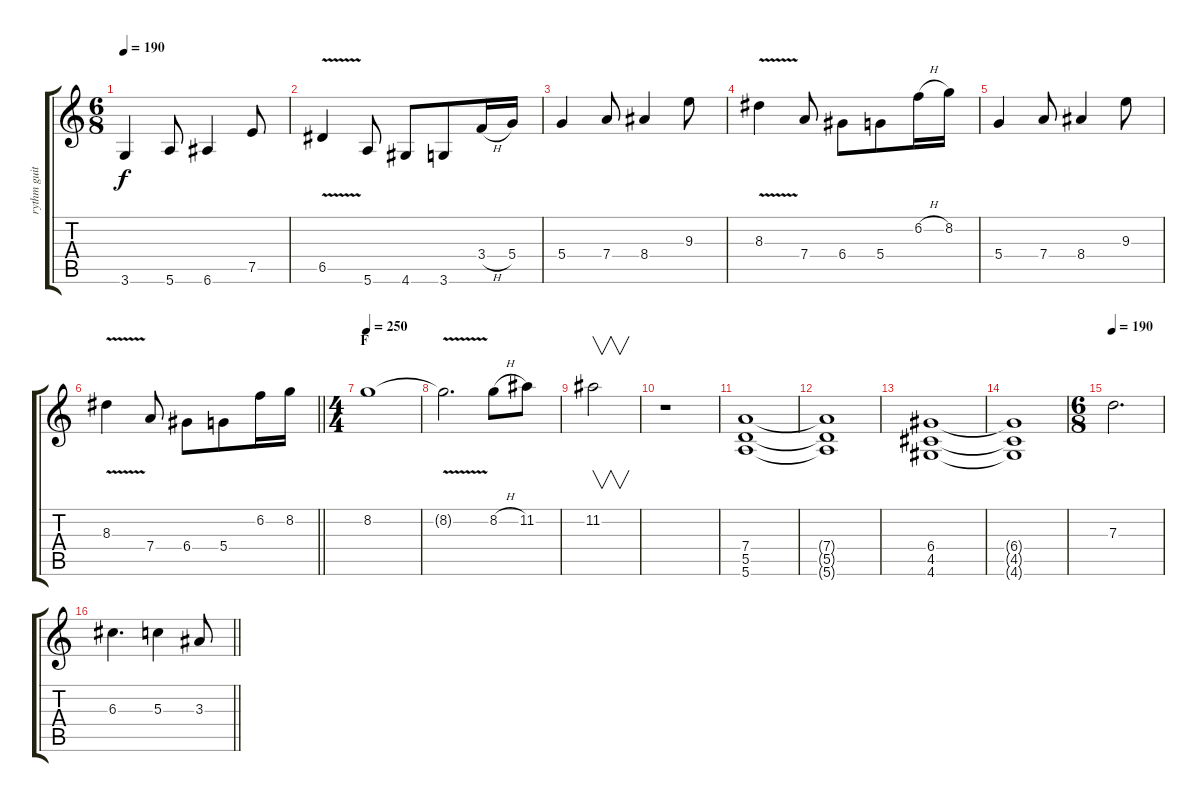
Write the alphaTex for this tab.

\track ("rythm guitar 2" "rythm guit") {instrument distortionguitar}
\staff {score tabs}
\tuning (E4 B3 G3 D3 A2 E2) {hide}
\ts (6 8)
\tempo 190
\clef g2
\ks c
3.6.4{dy f} 5.6.8 6.6.4 7.5.8 |
6.5{v}.4 5.6.8 4.6.8 3.6.8 3.4{h}.16 5.4.16 |
5.4.4 7.4.8 8.4.4 9.3.8 |
8.3{v}.4 7.4.8 6.4.8 5.4.8 6.2{h}.16 8.2.16 |
5.4.4 7.4.8 8.4.4 9.3.8 |
\barLineRight lightlight
8.3{v}.4 7.4.8 6.4.8 5.4.8 6.2.16 8.2.16 |
\ts (4 4)
\section ("" "F")
\tempo 250
8.2.1 |
8.2{v t}.2{d} 8.2{h}.8 11.2.8 |
11.2.2{v} |
r.1 |
(7.4 5.5 5.6).1 |
(7.4{t} 5.5{t} 5.6{t}).1 |
(6.4 4.5 4.6).1 |
(6.4{t} 4.5{t} 4.6{t}).1 |
\ts (6 8)
\tempo 190
7.3.2{d} |
\barLineRight lightlight
6.3.4{d} 5.3.4 3.3.8
